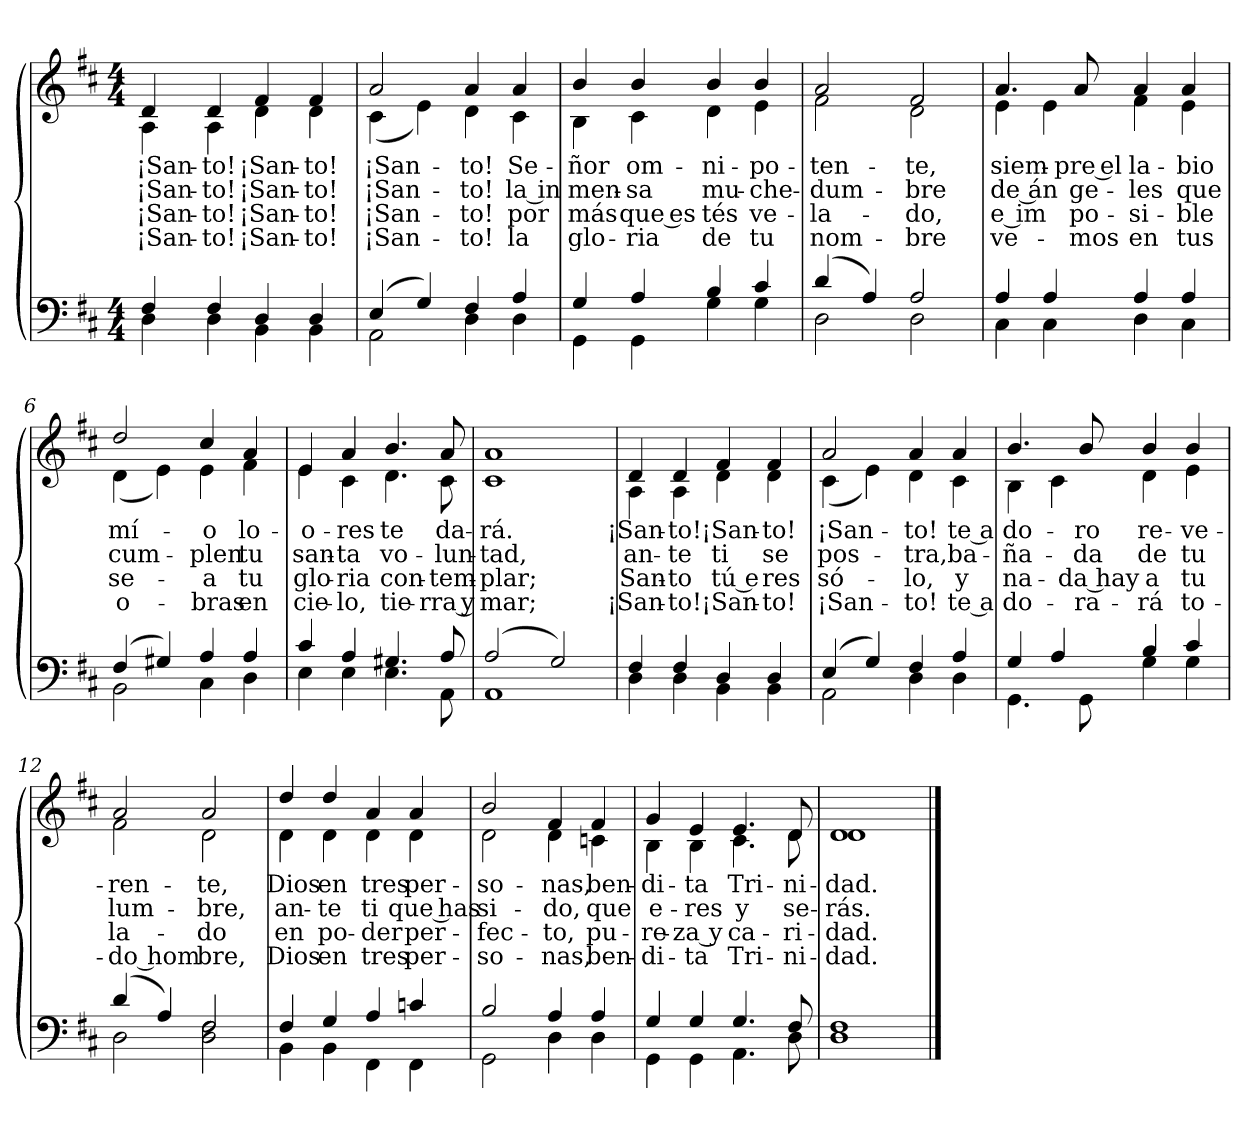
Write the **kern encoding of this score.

**kern	**kern	**text	**text	**text	**text
*part2	*part1	*part1	*part1	*part1	*part1
*staff2	*staff1	*staff1	*staff1	*staff1	*staff1
*clefF4	*clefG2	*	*	*	*
*k[f#c#]	*k[f#c#]	*	*	*	*
*M4/4	*M4/4	*	*	*	*
=1	=1	=1	=1	=1	=1
*^	*	*	*	*	*
!	!	!LO:TX:b:i:t=Verse	!	!	!	!
!	!	!	!LO:LY:b	!LO:LY:b	!LO:LY:b	!LO:LY:b
*	*	*^	*	*	*	*
4F#/	4D\	4d/	4A\	¡San-	¡San-	¡San-	¡San-
!	!	!	!	!LO:LY:b	!LO:LY:b	!LO:LY:b	!LO:LY:b
4F#/	4D\	4d/	4A\	-to!	-to!	-to!	-to!
!	!	!	!	!LO:LY:b	!LO:LY:b	!LO:LY:b	!LO:LY:b
4D/	4BB\	4f#/	4d\	¡San-	¡San-	¡San-	¡San-
!	!	!	!	!LO:LY:b	!LO:LY:b	!LO:LY:b	!LO:LY:b
4D/	4BB\	4f#/	4d\	-to!	-to!	-to!	-to!
=2	=2	=2	=2	=2	=2	=2	=2
!	!	!	!	!LO:LY:b	!LO:LY:b	!LO:LY:b	!LO:LY:b
(>4E/	2AA\	2a/	(<4c#\	¡San-	¡San-	¡San-	¡San-
4G/)	.	.	4e\)	.	.	.	.
!	!	!	!	!LO:LY:b	!LO:LY:b	!LO:LY:b	!LO:LY:b
4F#/	4D\	4a/	4d\	-to!	-to!	-to!	-to!
!	!	!	!	!LO:LY:b	!LO:LY:b	!LO:LY:b	!LO:LY:b
4A/	4D\	4a/	4c#\	Se-	la in	por	la
=3	=3	=3	=3	=3	=3	=3	=3
!	!	!	!	!LO:LY:b	!LO:LY:b	!LO:LY:b	!LO:LY:b
4G/	4GG\	4b/	4B\	-ñor	-men-	más	glo-
!	!	!	!	!LO:LY:b	!LO:LY:b	!LO:LY:b	!LO:LY:b
4A/	4GG\	4b/	4c#\	om-	-sa	que es	-ria
!	!	!	!	!LO:LY:b	!LO:LY:b	!LO:LY:b	!LO:LY:b
4B/	4G\	4b/	4d\	-ni-	mu-	-tés	de
!	!	!	!	!LO:LY:b	!LO:LY:b	!LO:LY:b	!LO:LY:b
4c#/	4G\	4b/	4e\	-po-	-che-	ve-	tu
=4	=4	=4	=4	=4	=4	=4	=4
!	!	!	!	!LO:LY:b	!LO:LY:b	!LO:LY:b	!LO:LY:b
(>4d/	2D\	2a/	2f#\	-ten-	-dum-	-la-	nom-
4A/)	.	.	.	.	.	.	.
!	!	!	!	!LO:LY:b	!LO:LY:b	!LO:LY:b	!LO:LY:b
2A/	2D\	2f#/	2d\	-te,	-bre	-do,	-bre
!!LO:LB:g=z	!!
=5	=5	=5	=5	=5	=5	=5	=5
!	!	!	!	!LO:LY:b	!LO:LY:b	!LO:LY:b	!LO:LY:b
4A/	4C#\	4.a/	4e\	siem-	de án	e im	ve-
4A/	4C#\	.	4e\	.	.	.	.
!	!	!	!	!LO:LY:b	!LO:LY:b	!LO:LY:b	!LO:LY:b
.	.	8a/	.	-pre el	-ge-	-po-	-mos
!	!	!	!	!LO:LY:b	!LO:LY:b	!LO:LY:b	!LO:LY:b
4A/	4D\	4a/	4f#\	la-	-les	-si-	en
!	!	!	!	!LO:LY:b	!LO:LY:b	!LO:LY:b	!LO:LY:b
4A/	4C#\	4a/	4e\	-bio	que	-ble	tus
=6	=6	=6	=6	=6	=6	=6	=6
!	!	!	!	!LO:LY:b	!LO:LY:b	!LO:LY:b	!LO:LY:b
(>4F#/	2BB\	2dd/	(<4d\	mí-	cum-	se-	o-
4G#X/)	.	.	4e\)	.	.	.	.
!	!	!	!	!LO:LY:b	!LO:LY:b	!LO:LY:b	!LO:LY:b
4A/	4C#\	4cc#/	4e\	-o	-plen	-a	-bras
!	!	!	!	!LO:LY:b	!LO:LY:b	!LO:LY:b	!LO:LY:b
4A/	4D\	4a/	4f#\	lo-	tu	tu	en
=7	=7	=7	=7	=7	=7	=7	=7
!	!	!	!	!LO:LY:b	!LO:LY:b	!LO:LY:b	!LO:LY:b
4c#/	4E\	4e/	4e\	-o-	san-	glo-	cie-
!	!	!	!	!LO:LY:b	!LO:LY:b	!LO:LY:b	!LO:LY:b
4A/	4E\	4a/	4c#\	-res	-ta	-ria	-lo,
!	!	!	!	!LO:LY:b	!LO:LY:b	!LO:LY:b	!LO:LY:b
4.G#X/	4.E\	4.b/	4.d\	te	vo-	con-	tie-
!	!	!	!	!LO:LY:b	!LO:LY:b	!LO:LY:b	!LO:LY:b
8A/	8AA\	8a/	8c#\	da-	-lun-	-tem-	-rra y
=8	=8	=8	=8	=8	=8	=8	=8
!	!	!	!	!LO:LY:b	!LO:LY:b	!LO:LY:b	!LO:LY:b
(>2A/	1AA	1a	1c#	-rá.	-tad,	-plar;	mar;
2G/)	.	.	.	.	.	.	.
!!LO:LB:g=z	!!
=9	=9	=9	=9	=9	=9	=9	=9
!	!	!	!	!LO:LY:b	!LO:LY:b	!LO:LY:b	!LO:LY:b
4F#/	4D\	4d/	4A\	¡San-	an-	San-	¡San-
!	!	!	!	!LO:LY:b	!LO:LY:b	!LO:LY:b	!LO:LY:b
4F#/	4D\	4d/	4A\	-to!	-te	-to	-to!
!	!	!	!	!LO:LY:b	!LO:LY:b	!LO:LY:b	!LO:LY:b
4D/	4BB\	4f#/	4d\	¡San-	ti	tú e	¡San-
!	!	!	!	!LO:LY:b	!LO:LY:b	!LO:LY:b	!LO:LY:b
4D/	4BB\	4f#/	4d\	-to!	se	-res	-to!
=10	=10	=10	=10	=10	=10	=10	=10
!	!	!	!	!LO:LY:b	!LO:LY:b	!LO:LY:b	!LO:LY:b
(>4E/	2AA\	2a/	(<4c#\	¡San-	pos-	só-	¡San-
4G/)	.	.	4e\)	.	.	.	.
!	!	!	!	!LO:LY:b	!LO:LY:b	!LO:LY:b	!LO:LY:b
4F#/	4D\	4a/	4d\	-to!	-tra,	-lo,	-to!
!	!	!	!	!LO:LY:b	!LO:LY:b	!LO:LY:b	!LO:LY:b
4A/	4D\	4a/	4c#\	te a	ba-	y	te a
=11	=11	=11	=11	=11	=11	=11	=11
!	!	!	!	!LO:LY:b	!LO:LY:b	!LO:LY:b	!LO:LY:b
4G/	4.GG\	4.b/	4B\	-do-	-ña-	na-	-do-
4A/	.	.	4c#\	.	.	.	.
!	!	!	!	!LO:LY:b	!LO:LY:b	!LO:LY:b	!LO:LY:b
.	8GG\	8b/	.	-ro	-da	-da hay	-ra-
!	!	!	!	!LO:LY:b	!LO:LY:b	!LO:LY:b	!LO:LY:b
4B/	4G\	4b/	4d\	re-	de	a	-rá
!	!	!	!	!LO:LY:b	!LO:LY:b	!LO:LY:b	!LO:LY:b
4c#/	4G\	4b/	4e\	-ve-	tu	tu	to-
=12	=12	=12	=12	=12	=12	=12	=12
!	!	!	!	!LO:LY:b	!LO:LY:b	!LO:LY:b	!LO:LY:b
(>4d/	2D\	2a/	2f#\	-ren-	lum-	la-	-do hom
4A/)	.	.	.	.	.	.	.
!	!	!	!	!LO:LY:b	!LO:LY:b	!LO:LY:b	!LO:LY:b
2F#/	2D\ 2F#\	2a/	2d\	-te,	-bre,	-do	-bre,
!!LO:LB:g=z	!!
=13	=13	=13	=13	=13	=13	=13	=13
!	!	!	!	!LO:LY:b	!LO:LY:b	!LO:LY:b	!LO:LY:b
4F#/	4BB\	4dd/	4d\	Dios	an-	en	Dios
!	!	!	!	!LO:LY:b	!LO:LY:b	!LO:LY:b	!LO:LY:b
4G/	4BB\	4dd/	4d\	en	-te	po-	en
!	!	!	!	!LO:LY:b	!LO:LY:b	!LO:LY:b	!LO:LY:b
4A/	4FF#\	4a/	4d\	tres	ti	-der	tres
!	!	!	!	!LO:LY:b	!LO:LY:b	!LO:LY:b	!LO:LY:b
4cn/	4FF#\	4a/	4d\	per-	que has	per-	per-
=14	=14	=14	=14	=14	=14	=14	=14
!	!	!	!	!LO:LY:b	!LO:LY:b	!LO:LY:b	!LO:LY:b
2B/	2GG\	2b/	2d\	-so-	si-	-fec-	-so-
!	!	!	!	!LO:LY:b	!LO:LY:b	!LO:LY:b	!LO:LY:b
4A/	4D\	4f#/	4d\	-nas,	-do,	-to,	-nas,
!	!	!	!	!LO:LY:b	!LO:LY:b	!LO:LY:b	!LO:LY:b
4A/	4D\	4f#/	4cn\	ben-	que	pu-	ben-
=15	=15	=15	=15	=15	=15	=15	=15
!	!	!	!	!LO:LY:b	!LO:LY:b	!LO:LY:b	!LO:LY:b
4G/	4GG\	4g/	4B\	-di-	e-	-re-	-di-
!	!	!	!	!LO:LY:b	!LO:LY:b	!LO:LY:b	!LO:LY:b
4G/	4GG\	4e/	4B\	-ta	-res	-za y	-ta
!	!	!	!	!LO:LY:b	!LO:LY:b	!LO:LY:b	!LO:LY:b
4.G/	4.AA\	4.e/	4.c#\	Tri-	y	ca-	Tri-
!	!	!	!	!LO:LY:b	!LO:LY:b	!LO:LY:b	!LO:LY:b
8F#/	8D\	8d/	8d\	-ni-	se-	-ri-	-ni-
=16	=16	=16	=16	=16	=16	=16	=16
!	!	!	!	!LO:LY:b	!LO:LY:b	!LO:LY:b	!LO:LY:b
1F#	1D	1d	1d	-dad.	-rás.	-dad.	-dad.
*v	*v	*	*	*	*	*	*
*	*v	*v	*	*	*	*
==	==	==	==	==	==
*-	*-	*-	*-	*-	*-
